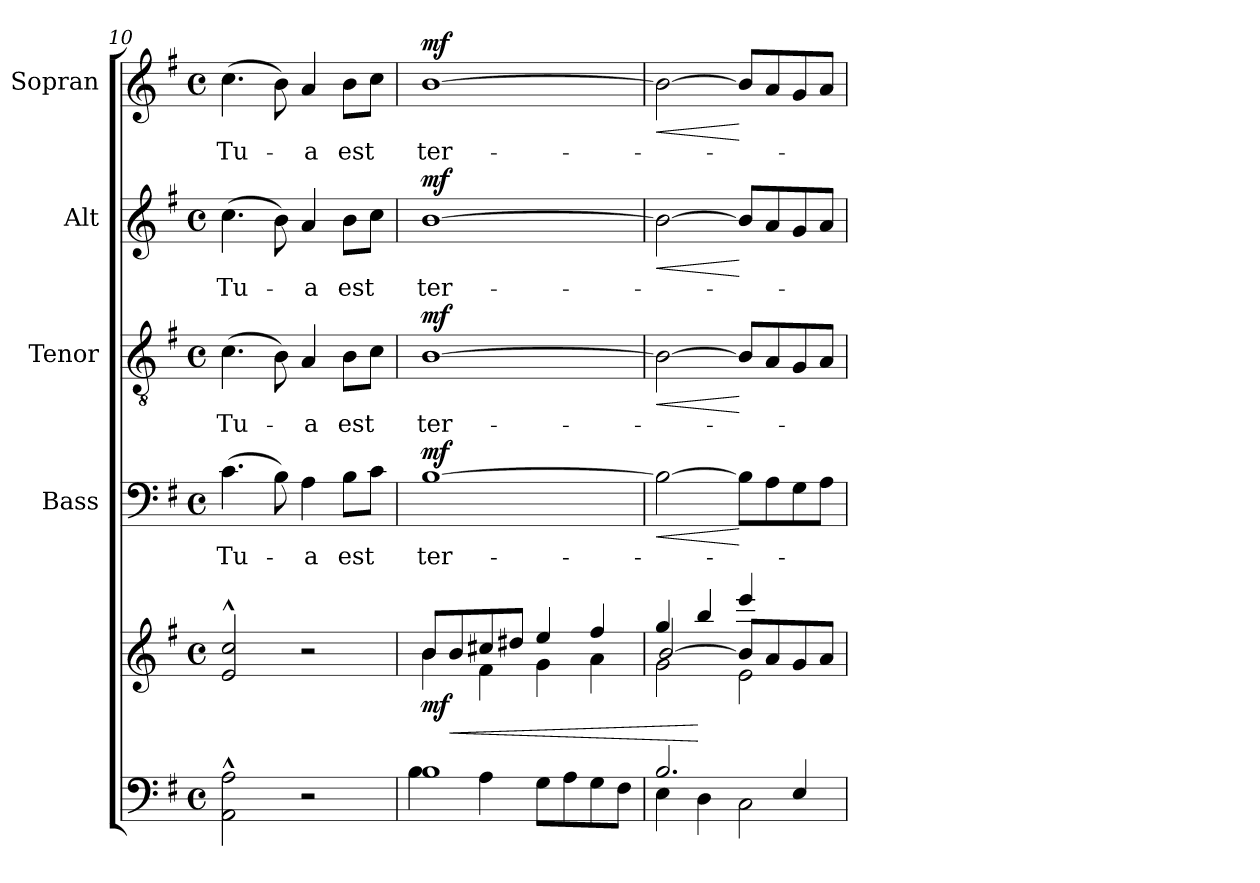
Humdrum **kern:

**kern	**kern	**dynam	**kern	**text	**dynam	**kern	**text	**dynam	**kern	**text	**dynam	**kern	**text	**dynam
*part5	*part5	*part5	*part4	*part4	*part4	*part3	*part3	*part3	*part2	*part2	*part2	*part1	*part1	*part1
*staff6	*staff5	*staff5/6	*staff4	*staff4	*staff4	*staff3	*staff3	*staff3	*staff2	*staff2	*staff2	*staff1	*staff1	*staff1
*	*	*	*I"Bass	*	*	*I"Tenor	*	*	*I"Alt	*	*	*I"Sopran	*	*
*	*	*	*I'B.	*	*	*I'T.	*	*	*I'A.	*	*	*I'S.	*	*
*clefF4	*clefG2	*	*clefF4	*	*	*clefGv2	*	*	*clefG2	*	*	*clefG2	*	*
*k[f#]	*k[f#]	*	*k[f#]	*	*	*k[f#]	*	*	*k[f#]	*	*	*k[f#]	*	*
*G:	*G:	*	*G:	*	*	*G:	*	*	*G:	*	*	*G:	*	*
*M4/4	*M4/4	*	*M4/4	*	*	*M4/4	*	*	*M4/4	*	*	*M4/4	*	*
*met(c)	*met(c)	*	*met(c)	*	*	*met(c)	*	*	*met(c)	*	*	*met(c)	*	*
=10	=10	=10	=10	=10	=10	=10	=10	=10	=10	=10	=10	=10	=10	=10
!	!	!	!	!LO:LY:b	!	!	!LO:LY:b	!	!	!LO:LY:b	!	!	!LO:LY:b	!
2AA\^^> 2A\^^>	2e/^^> 2cc/^^>	.	(>4.c\	Tu-	.	(>4.c\	Tu-	.	(>4.cc\	Tu-	.	(>4.cc\	Tu-	.
.	.	.	8B\)	.	.	8B\)	.	.	8b\)	.	.	8b\)	.	.
!	!	!	!	!LO:LY:b	!	!	!LO:LY:b	!	!	!LO:LY:b	!	!	!LO:LY:b	!
2r	2r	.	4A\	-a	.	4A/	-a	.	4a/	-a	.	4a/	-a	.
!	!	!	!	!LO:LY:b	!	!	!LO:LY:b	!	!	!LO:LY:b	!	!	!LO:LY:b	!
.	.	.	8B\L	est	.	8B\L	est	.	8b\L	est	.	8b\L	est	.
.	.	.	8c\J	.	.	8c\J	.	.	8cc\J	.	.	8cc\J	.	.
=11	=11	=11	=11	=11	=11	=11	=11	=11	=11	=11	=11	=11	=11	=11
*^	*^	*	*	*	*	*	*	*	*	*	*	*	*	*
!	!	!	!	!LO:DY:b	!	!LO:LY:b	!LO:DY:a	!	!LO:LY:b	!LO:DY:a	!	!LO:LY:b	!LO:DY:a	!	!LO:LY:b	!LO:DY:a
1B	4B\	8b/L	4b\	mf	[1B	ter-	mf	[1B	ter-	mf	[1b	ter-	mf	[1b	ter-	mf
!	!	!	!	!LO:HP:b	!	!	!	!	!	!	!	!	!	!	!	!
.	.	8b/	.	<	.	.	.	.	.	.	.	.	.	.	.	.
.	4A\	8cc#X/	4f#\	.	.	.	.	.	.	.	.	.	.	.	.	.
.	.	8dd#X/J	.	.	.	.	.	.	.	.	.	.	.	.	.	.
.	8G\L	4ee/	4g\	.	.	.	.	.	.	.	.	.	.	.	.	.
.	8A\	.	.	.	.	.	.	.	.	.	.	.	.	.	.	.
.	8G\	4ff#/	4a\	.	.	.	.	.	.	.	.	.	.	.	.	.
.	8F#\J	.	.	.	.	.	.	.	.	.	.	.	.	.	.	.
=12	=12	=12	=12	=12	=12	=12	=12	=12	=12	=12	=12	=12	=12	=12	=12	=12
*	*	*	*^	*	*	*	*	*	*	*	*	*	*	*	*	*
!	!	!	!	!	!	!	!	!LO:HP:b	!	!	!LO:HP:b	!	!	!LO:HP:b	!	!	!LO:HP:b
2.B/	4E\	4gg/	2g\	[2b/	.	2B\_	.	<	2B\_	.	<	2b\_	.	<	2b\_	.	<
.	4D\	4bb/	.	.	[	.	.	.	.	.	.	.	.	.	.	.	.
.	2C\	4eee/	2e\	8b/L]	.	8B\L]	.	[	8B/L]	.	[	8b/L]	.	[	8b/L]	.	[
.	.	.	.	8a/	.	8A\	.	.	8A/	.	.	8a/	.	.	8a/	.	.
4E/	.	4ryy	.	8g/	.	8G\	.	.	8G/	.	.	8g/	.	.	8g/	.	.
.	.	.	.	8a/J	.	8A\J	.	.	8A/J	.	.	8a/J	.	.	8a/J	.	.
*v	*v	*	*	*	*	*	*	*	*	*	*	*	*	*	*	*	*
*	*v	*v	*v	*	*	*	*	*	*	*	*	*	*	*	*	*
=	=	=	=	=	=	=	=	=	=	=	=	=	=	=
*-	*-	*-	*-	*-	*-	*-	*-	*-	*-	*-	*-	*-	*-	*-
